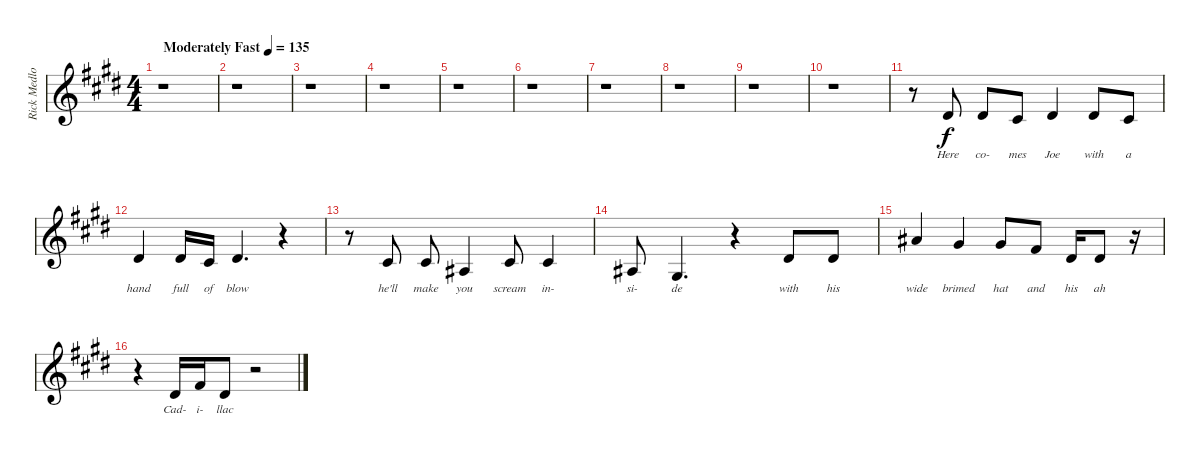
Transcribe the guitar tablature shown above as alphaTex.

\track ("Rick Medlocke Vocals" "Rick Medlo") {instrument violin}
\staff {score}
\tuning (Eb4 Bb3 Gb3 Db3 Ab2 Eb2) {hide}
\ts (4 4)
\tempo (135 "Moderately Fast")
\clef g2
\ks e
r.1{dy f instrument violin} |
r.1 |
r.1 |
r.1 |
r.1 |
r.1 |
r.1 |
r.1 |
r.1 |
r.1 |
r.8 5.2.8{lyrics (0 "Here") lyrics (1 "") lyrics (2 "") lyrics (3 "") lyrics (4 "")} 5.2.8{lyrics (0 "co-") lyrics (1 "") lyrics (2 "") lyrics (3 "") lyrics (4 "")} 7.3.8{lyrics (0 "mes") lyrics (1 "") lyrics (2 "") lyrics (3 "") lyrics (4 "")} 5.2.4{lyrics (0 "Joe") lyrics (1 "") lyrics (2 "") lyrics (3 "") lyrics (4 "")} 5.2.8{lyrics (0 "with") lyrics (1 "") lyrics (2 "") lyrics (3 "") lyrics (4 "")} 7.3.8{lyrics (0 "a") lyrics (1 "") lyrics (2 "") lyrics (3 "") lyrics (4 "")} |
5.2.4{lyrics (0 "hand") lyrics (1 "") lyrics (2 "") lyrics (3 "") lyrics (4 "")} 5.2.16{lyrics (0 "full") lyrics (1 "") lyrics (2 "") lyrics (3 "") lyrics (4 "")} 7.3.16{lyrics (0 "of") lyrics (1 "") lyrics (2 "") lyrics (3 "") lyrics (4 "")} 5.2.4{d lyrics (0 "blow") lyrics (1 "") lyrics (2 "") lyrics (3 "") lyrics (4 "")} r.4 |
r.8 7.3.8{lyrics (0 "he'll") lyrics (1 "") lyrics (2 "") lyrics (3 "") lyrics (4 "")} 7.3.8{lyrics (0 "make") lyrics (1 "") lyrics (2 "") lyrics (3 "") lyrics (4 "")} 4.3.4{lyrics (0 "you") lyrics (1 "") lyrics (2 "") lyrics (3 "") lyrics (4 "")} 7.3.8{lyrics (0 "scream") lyrics (1 "") lyrics (2 "") lyrics (3 "") lyrics (4 "")} 7.3.4{lyrics (0 "in-") lyrics (1 "") lyrics (2 "") lyrics (3 "") lyrics (4 "")} |
4.3.8{lyrics (0 "si-") lyrics (1 "") lyrics (2 "") lyrics (3 "") lyrics (4 "")} 7.4.4{d lyrics (0 "de") lyrics (1 "") lyrics (2 "") lyrics (3 "") lyrics (4 "")} r.4 5.2.8{lyrics (0 "with") lyrics (1 "") lyrics (2 "") lyrics (3 "") lyrics (4 "")} 5.2.8{lyrics (0 "his") lyrics (1 "") lyrics (2 "") lyrics (3 "") lyrics (4 "")} |
7.1.4{lyrics (0 "wide") lyrics (1 "") lyrics (2 "") lyrics (3 "") lyrics (4 "")} 5.1.4{lyrics (0 "brimed") lyrics (1 "") lyrics (2 "") lyrics (3 "") lyrics (4 "")} 5.1.8{lyrics (0 "hat") lyrics (1 "") lyrics (2 "") lyrics (3 "") lyrics (4 "")} 8.2.8{lyrics (0 "and") lyrics (1 "") lyrics (2 "") lyrics (3 "") lyrics (4 "")} 5.2.16{lyrics (0 "his") lyrics (1 "") lyrics (2 "") lyrics (3 "") lyrics (4 "")} 5.2.8{lyrics (0 "ah") lyrics (1 "") lyrics (2 "") lyrics (3 "") lyrics (4 "")} r.16 |
r.4 5.2.16{lyrics (0 "Cad-") lyrics (1 "") lyrics (2 "") lyrics (3 "") lyrics (4 "")} 8.2.16{lyrics (0 "i-") lyrics (1 "") lyrics (2 "") lyrics (3 "") lyrics (4 "")} 5.2.8{lyrics (0 "llac") lyrics (1 "") lyrics (2 "") lyrics (3 "") lyrics (4 "")} r.2
